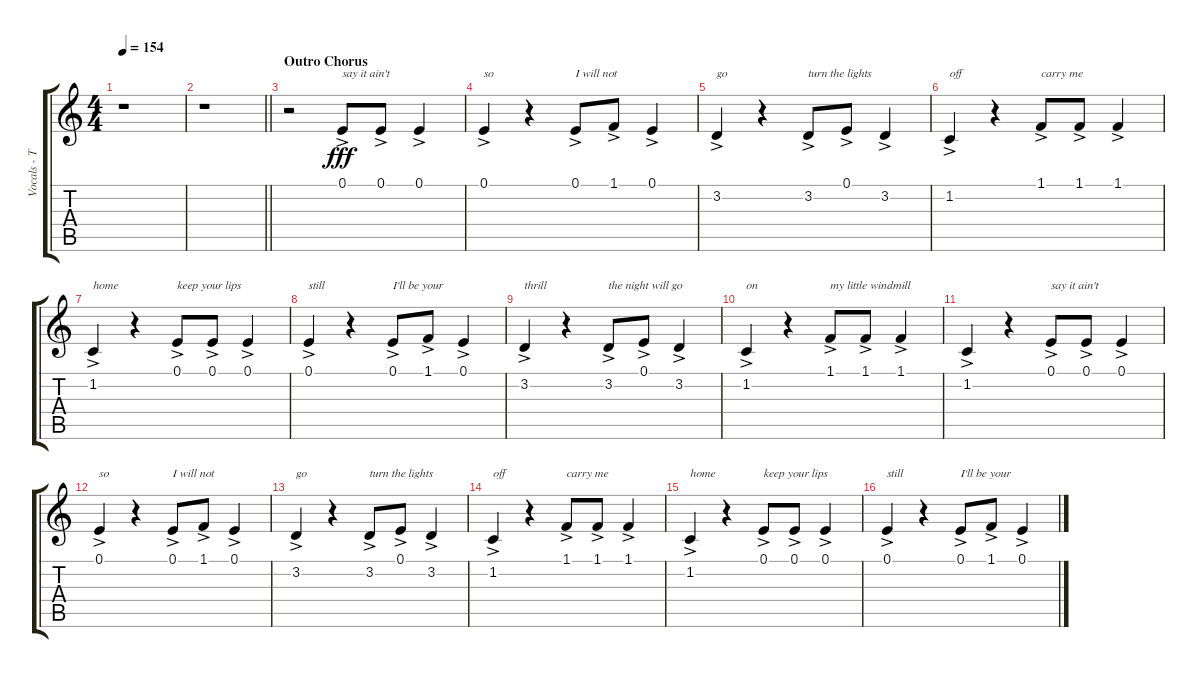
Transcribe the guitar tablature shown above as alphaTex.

\track ("Vocals - Tom" "Vocals - T") {instrument trumpet}
\staff {score tabs}
\tuning (E4 B3 G3 D3 A2 E2) {hide}
\ts (4 4)
\tempo 154
\clef g2
\ks c
r.1{dy fff} |
\barLineRight lightlight
r.1 |
\section ("" "Outro Chorus ")
r.2 0.1{ac}.8{txt "say it ain't "} 0.1{ac}.8 0.1{ac}.4 |
0.1{ac}.4{txt "so "} r.4 0.1{ac}.8{txt "I will not "} 1.1{ac}.8 0.1{ac}.4 |
3.2{ac}.4{txt "go "} r.4 3.2{ac}.8{txt "turn the lights "} 0.1{ac}.8 3.2{ac}.4 |
1.2{ac}.4{txt "off "} r.4 1.1{ac}.8{txt "carry me "} 1.1{ac}.8 1.1{ac}.4 |
1.2{ac}.4{txt "home"} r.4 0.1{ac}.8{txt "keep your lips "} 0.1{ac}.8 0.1{ac}.4 |
0.1{ac}.4{txt "still"} r.4 0.1{ac}.8{txt "I'll be your "} 1.1{ac}.8 0.1{ac}.4 |
3.2{ac}.4{txt "thrill "} r.4 3.2{ac}.8{txt "the night will go "} 0.1{ac}.8 3.2{ac}.4 |
1.2{ac}.4{txt "on "} r.4 1.1{ac}.8{txt "my little windmill"} 1.1{ac}.8 1.1{ac}.4 |
1.2{ac}.4 r.4 0.1{ac}.8{txt "say it ain't "} 0.1{ac}.8 0.1{ac}.4 |
0.1{ac}.4{txt "so"} r.4 0.1{ac}.8{txt "I will not "} 1.1{ac}.8 0.1{ac}.4 |
3.2{ac}.4{txt "go"} r.4 3.2{ac}.8{txt "turn the lights"} 0.1{ac}.8 3.2{ac}.4 |
1.2{ac}.4{txt "off "} r.4 1.1{ac}.8{txt "carry me "} 1.1{ac}.8 1.1{ac}.4 |
1.2{ac}.4{txt "home "} r.4 0.1{ac}.8{txt "keep your lips "} 0.1{ac}.8 0.1{ac}.4 |
0.1{ac}.4{txt "still "} r.4 0.1{ac}.8{txt "I'll be your "} 1.1{ac}.8 0.1{ac}.4
